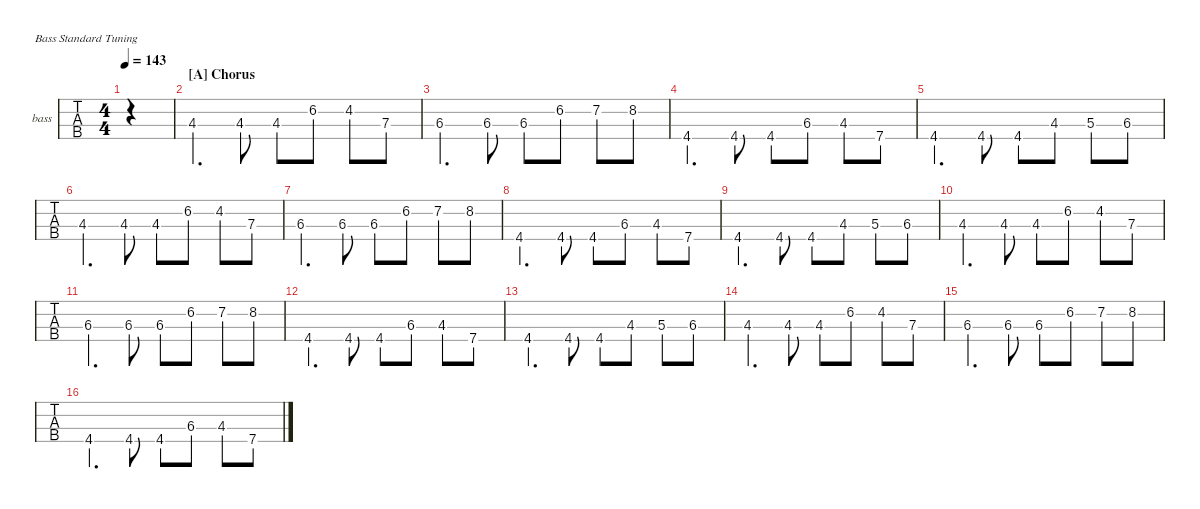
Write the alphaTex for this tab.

\defaultSystemsLayout 4
\hideDynamics
\bracketExtendMode nobrackets
\firstSystemTrackNameOrientation horizontal
\otherSystemsTrackNameOrientation horizontal
\track ("bass" "bass") {instrument electricbassfinger}
\staff {tabs}
\tuning (G2 D2 A1 E1)
\ts (4 4)
\tempo 143
\clef f4
\ks g#minor
|
\section ("A" "Chorus")
4.3{acc #}.4{d} 4.3{acc #}.8 4.3{acc #}.8 6.2{acc #}.8 4.2{acc #}.8 7.3{acc forcenatural}.8 |
6.3{acc #}.4{d} 6.3{acc #}.8 6.3{acc #}.8 6.2{acc #}.8 7.2{acc forcenatural}.8 8.2{acc #}.8 |
4.4{acc #}.4{d} 4.4{acc #}.8 4.4{acc #}.8 6.3{acc #}.8 4.3{acc #}.8 7.4{acc forcenatural}.8 |
4.4{acc #}.4{d} 4.4{acc #}.8 4.4{acc #}.8 4.3{acc #}.8 5.3{acc forcenatural}.8 6.3{acc #}.8 |
4.3{acc #}.4{d} 4.3{acc #}.8 4.3{acc #}.8 6.2{acc #}.8 4.2{acc #}.8 7.3{acc forcenatural}.8 |
6.3{acc #}.4{d} 6.3{acc #}.8 6.3{acc #}.8 6.2{acc #}.8 7.2{acc forcenatural}.8 8.2{acc #}.8 |
4.4{acc #}.4{d} 4.4{acc #}.8 4.4{acc #}.8 6.3{acc #}.8 4.3{acc #}.8 7.4{acc forcenatural}.8 |
4.4{acc #}.4{d} 4.4{acc #}.8 4.4{acc #}.8 4.3{acc #}.8 5.3{acc forcenatural}.8 6.3{acc #}.8 |
4.3{acc #}.4{d} 4.3{acc #}.8 4.3{acc #}.8 6.2{acc #}.8 4.2{acc #}.8 7.3{acc forcenatural}.8 |
6.3{acc #}.4{d} 6.3{acc #}.8 6.3{acc #}.8 6.2{acc #}.8 7.2{acc forcenatural}.8 8.2{acc #}.8 |
4.4{acc #}.4{d} 4.4{acc #}.8 4.4{acc #}.8 6.3{acc #}.8 4.3{acc #}.8 7.4{acc forcenatural}.8 |
4.4{acc #}.4{d} 4.4{acc #}.8 4.4{acc #}.8 4.3{acc #}.8 5.3{acc forcenatural}.8 6.3{acc #}.8 |
4.3{acc #}.4{d} 4.3{acc #}.8 4.3{acc #}.8 6.2{acc #}.8 4.2{acc #}.8 7.3{acc forcenatural}.8 |
6.3{acc #}.4{d} 6.3{acc #}.8 6.3{acc #}.8 6.2{acc #}.8 7.2{acc forcenatural}.8 8.2{acc #}.8 |
4.4{acc #}.4{d} 4.4{acc #}.8 4.4{acc #}.8 6.3{acc #}.8 4.3{acc #}.8 7.4{acc forcenatural}.8
